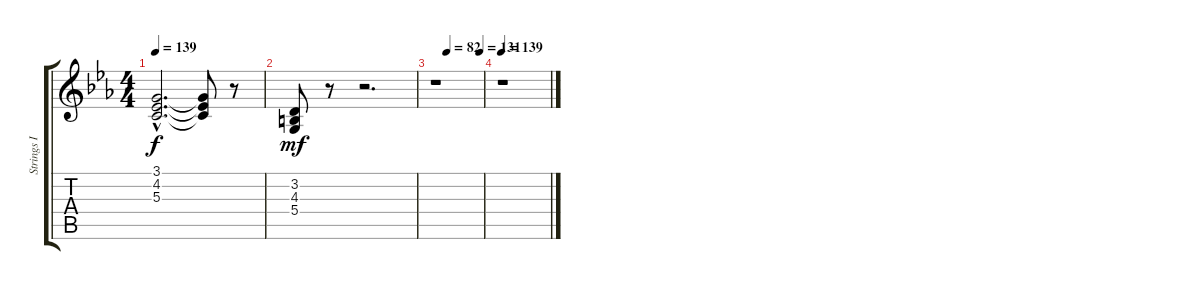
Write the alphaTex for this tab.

\track ("Strings I" "Strings I") {instrument synthstrings1}
\staff {score tabs}
\tuning (E4 B3 G3 D3 A2 E2) {hide}
\ts (4 4)
\tempo 139
\clef g2
\ks cminor
(3.1{hac t} 4.2{hac t} 5.3{hac t}).2{d dy f} (3.1{t} 4.2{t} 5.3{t}).8 r.8 |
(3.2 4.3 5.4).8{dy mf} r.8 r.2{d} |
\tempo (82 0.25)
\tempo (131 0.9375)
r.1 |
\tempo 139
r.1
